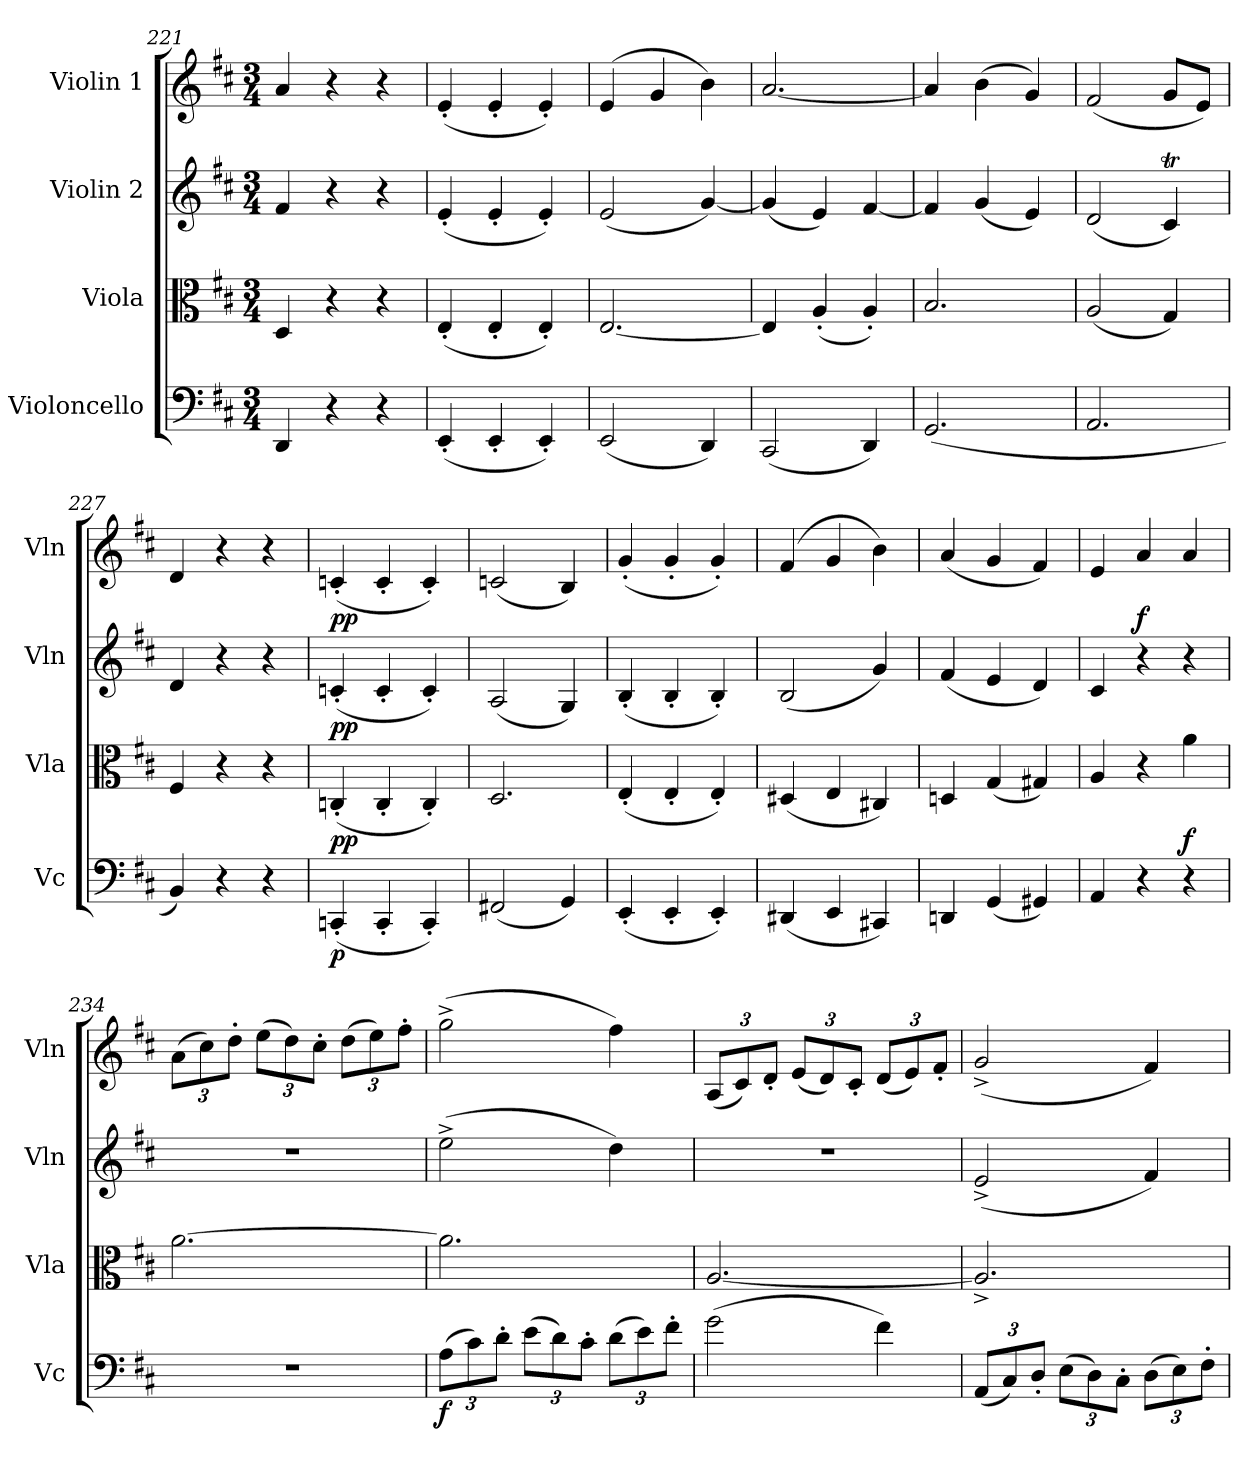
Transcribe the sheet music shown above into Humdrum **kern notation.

**kern	**dynam	**kern	**dynam	**kern	**dynam	**kern	**dynam
*part4	*part4	*part3	*part3	*part2	*part2	*part1	*part1
*staff4	*staff4	*staff3	*staff3	*staff2	*staff2	*staff1	*staff1
*I"Violoncello	*	*I"Viola	*	*I"Violin 2	*	*I"Violin 1	*
*I'Vc	*	*I'Vla	*	*I'Vln	*	*I'Vln	*
*clefF4	*	*clefC3	*	*clefG2	*	*clefG2	*
*k[f#c#]	*	*k[f#c#]	*	*k[f#c#]	*	*k[f#c#]	*
*M3/4	*	*M3/4	*	*M3/4	*	*M3/4	*
=221	=221	=221	=221	=221	=221	=221	=221
4DD/	.	4D/	.	4f#/	.	4a/	.
4r	.	4r	.	4r	.	4r	.
4r	.	4r	.	4r	.	4r	.
=222	=222	=222	=222	=222	=222	=222	=222
(4EE'/	.	(4E'/	.	(4e'/	.	(4e'/	.
4EE'/	.	4E'/	.	4e'/	.	4e'/	.
4EE'/)	.	4E'/)	.	4e'/)	.	4e'/)	.
=223	=223	=223	=223	=223	=223	=223	=223
(2EE/	.	[2.E/	.	(2e/	.	(4e/	.
.	.	.	.	.	.	4g/	.
4DD/)	.	.	.	[4g/)	.	4b\)	.
=224	=224	=224	=224	=224	=224	=224	=224
(2CC#/	.	4E/]	.	(4g/]	.	[2.a/	.
.	.	(4A'/	.	4e/)	.	.	.
4DD/)	.	4A'/)	.	[4f#/	.	.	.
!!LO:LB:g=z
=225	=225	=225	=225	=225	=225	=225	=225
(<2.GG/	.	2.B/	.	4f#/]	.	4a/]	.
.	.	.	.	(4g/	.	(4b\	.
.	.	.	.	4e/)	.	4g/)	.
=226	=226	=226	=226	=226	=226	=226	=226
2.AA/	.	(2A/	.	(2d/	.	(2f#/	.
.	.	4G/)	.	4c#t/)	.	8g/L	.
.	.	.	.	.	.	8e/J)	.
=227	=227	=227	=227	=227	=227	=227	=227
4BB/)	.	4F#/	.	4d/	.	4d/	.
4r	.	4r	.	4r	.	4r	.
4r	.	4r	.	4r	.	4r	.
=228	=228	=228	=228	=228	=228	=228	=228
!	!LO:DY:b	!	!LO:DY:b	!	!LO:DY:b	!	!LO:DY:b
(4CCn'/	p	(4Cn'/	pp	(4cn'/	pp	(4cn'/	pp
4CC'/	.	4C'/	.	4c'/	.	4c'/	.
4CC'/)	.	4C'/)	.	4c'/)	.	4c'/)	.
=229	=229	=229	=229	=229	=229	=229	=229
(2FF#X/	.	2.D/	.	(2A/	.	(2cn/	.
4GG/)	.	.	.	4G/)	.	4B/)	.
=230	=230	=230	=230	=230	=230	=230	=230
(4EE'/	.	(4E'/	.	(4B'/	.	(4g'/	.
4EE'/	.	4E'/	.	4B'/	.	4g'/	.
4EE'/)	.	4E'/)	.	4B'/)	.	4g'/)	.
=231	=231	=231	=231	=231	=231	=231	=231
(4DD#X/	.	(4D#X/	.	(2B/	.	(4f#/	.
4EE/	.	4E/	.	.	.	4g/	.
4CC#X/)	.	4C#X/)	.	4g/)	.	4b\)	.
=232	=232	=232	=232	=232	=232	=232	=232
4DDn/	.	4Dn/	.	(4f#/	.	(4a/	.
(4GG/	.	(4G/	.	4e/	.	4g/	.
4GG#X/)	.	4G#X/)	.	4d/)	.	4f#/)	.
=233	=233	=233	=233	=233	=233	=233	=233
4AA/	.	4A/	.	4c#/	.	4e/	.
!	!	!	!	!	!	!	!LO:DY:b
4r	.	4r	.	4r	.	4a/	f
!	!	!	!LO:DY:b	!	!	!	!
4r	.	4a\	f	4r	.	4a/	.
!!LO:LB:g=z
=234	=234	=234	=234	=234	=234	=234	=234
*	*	*	*	*	*	*Xbrackettup	*
2.r	.	[2.a\	.	2.r	.	(12a\L	.
.	.	.	.	.	.	12cc#\)	.
.	.	.	.	.	.	12dd'\J	.
.	.	.	.	.	.	(12ee\L	.
.	.	.	.	.	.	12dd\)	.
.	.	.	.	.	.	12cc#'\J	.
.	.	.	.	.	.	(12dd\L	.
.	.	.	.	.	.	12ee\)	.
.	.	.	.	.	.	12ff#'\J	.
=235	=235	=235	=235	=235	=235	=235	=235
*Xbrackettup	*	*	*	*	*	*	*
!	!LO:DY:b	!	!	!	!LO:DY:b	!	!
!	!	!	!	!	!LO:DY:n=1:b	!	!
!	!	!	!	!	!LO:DY:n=2:b	!	!
(12A\L	f	2.a\]	.	(2ee^\	other-dynamics f other-dynamics	(2gg^\	.
12c#\)	.	.	.	.	.	.	.
12d'\J	.	.	.	.	.	.	.
(12e\L	.	.	.	.	.	.	.
12d\)	.	.	.	.	.	.	.
12c#'\J	.	.	.	.	.	.	.
(12d\L	.	.	.	4dd\)	.	4ff#\)	.
12e\)	.	.	.	.	.	.	.
12f#'\J	.	.	.	.	.	.	.
=236	=236	=236	=236	=236	=236	=236	=236
(2g\	.	[2.A/	.	2.r	.	(12A/L	.
.	.	.	.	.	.	12c#/)	.
.	.	.	.	.	.	12d'/J	.
.	.	.	.	.	.	(12e/L	.
.	.	.	.	.	.	12d/)	.
.	.	.	.	.	.	12c#'/J	.
4f#\)	.	.	.	.	.	(12d/L	.
.	.	.	.	.	.	12e/)	.
.	.	.	.	.	.	12f#'/J	.
=237	=237	=237	=237	=237	=237	=237	=237
(12AA/L	.	2.A^/]	.	(2e^>/	.	(2g^>/	.
12C#/)	.	.	.	.	.	.	.
12D'/J	.	.	.	.	.	.	.
(12E\L	.	.	.	.	.	.	.
12D\)	.	.	.	.	.	.	.
12C#'\J	.	.	.	.	.	.	.
(12D\L	.	.	.	4f#/)	.	4f#/)	.
12E\)	.	.	.	.	.	.	.
12F#'\J	.	.	.	.	.	.	.
=	=	=	=	=	=	=	=
*-	*-	*-	*-	*-	*-	*-	*-
